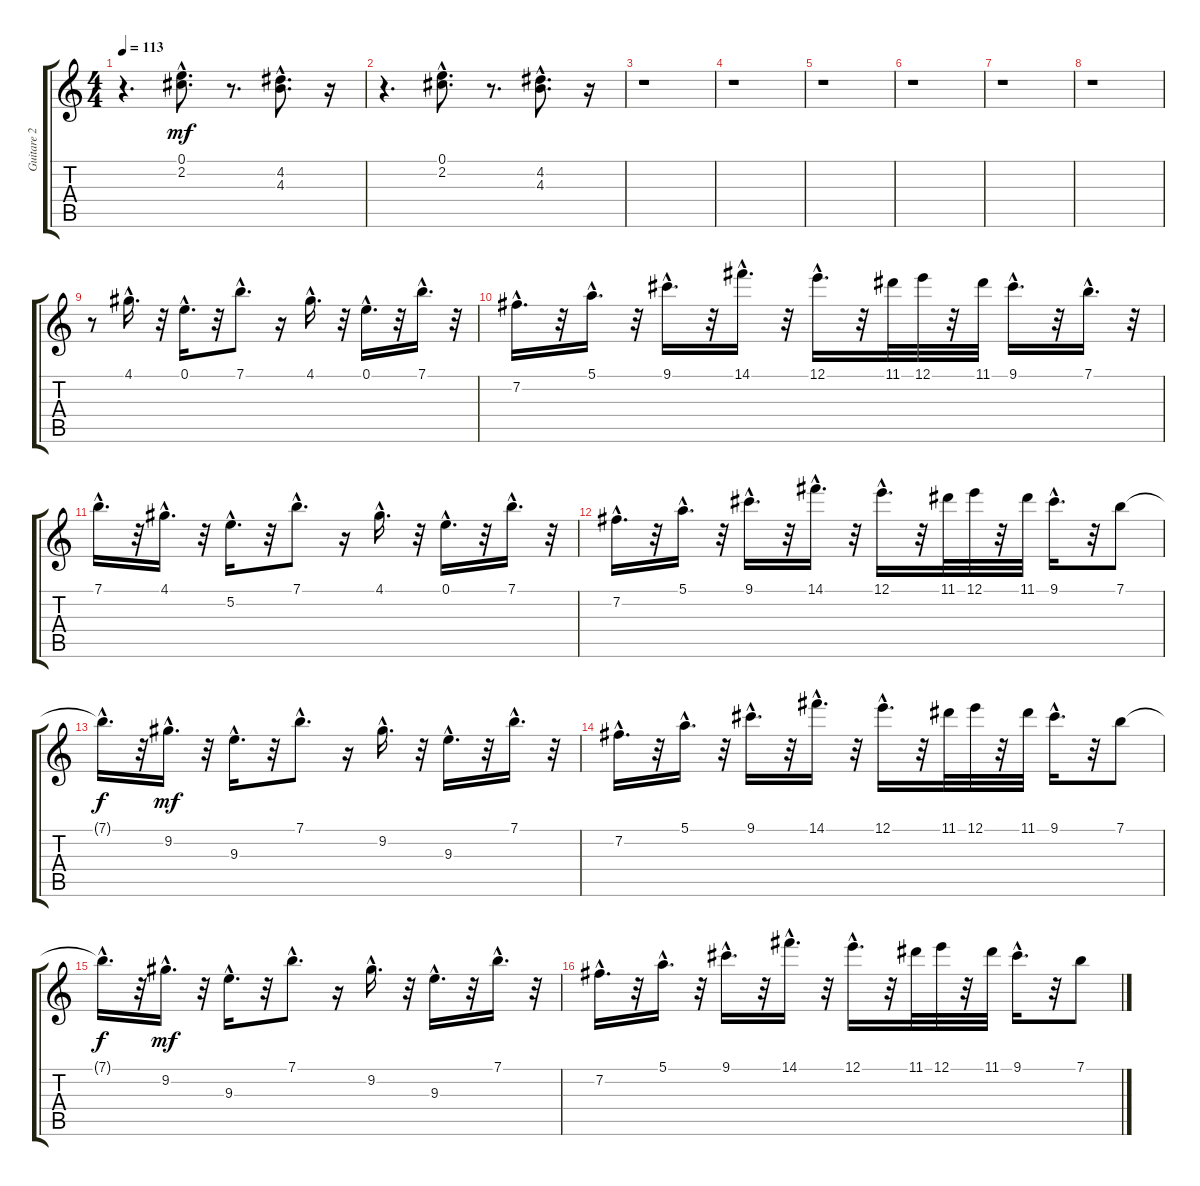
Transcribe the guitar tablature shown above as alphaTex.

\track ("Guitare 2" "Guitare 2") {instrument acousticguitarsteel}
\staff {score tabs}
\tuning (E4 B3 G3 D3 A2 E2) {hide}
\ts (4 4)
\tempo 113
\clef g2
\ks c
r.4{d dy mf} (0.1{hac} 2.2{hac}).8{d} r.8{d} (4.2{hac} 4.3{hac}).8{d} r.16 |
r.4{d} (0.1{hac} 2.2{hac}).8{d} r.8{d} (4.2{hac} 4.3{hac}).8{d} r.16 |
r.1 |
r.1 |
r.1 |
r.1 |
r.1 |
r.1 |
r.8 4.1{hac}.16{d} r.32 0.1{hac}.16{d} r.32 7.1{hac}.8{d} r.16 4.1{hac}.16{d} r.32 0.1{hac}.16{d} r.32 7.1{hac}.16{d} r.32 |
7.2{hac}.16{d} r.32 5.1{hac}.16{d} r.32 9.1{hac}.16{d} r.32 14.1{hac}.16{d} r.32 12.1{hac}.16{d} r.32 11.1.32 12.1.32 r.32 11.1.32 9.1{hac}.16{d} r.32 7.1{hac}.16{d} r.32 |
7.1{hac}.16{d} r.32 4.1{hac}.16{d} r.32 5.2{hac}.16{d} r.32 7.1{hac}.8{d} r.16 4.1{hac}.16{d} r.32 0.1{hac}.16{d} r.32 7.1{hac}.16{d} r.32 |
7.2{hac}.16{d} r.32 5.1{hac}.16{d} r.32 9.1{hac}.16{d} r.32 14.1{hac}.16{d} r.32 12.1{hac}.16{d} r.32 11.1.32 12.1.32 r.32 11.1.32 9.1{hac}.16{d} r.32 7.1.8 |
7.1{hac t}.16{d dy f} r.32 9.2{hac}.16{d dy mf} r.32 9.3{hac}.16{d} r.32 7.1{hac}.8{d} r.16 9.2{hac}.16{d} r.32 9.3{hac}.16{d} r.32 7.1{hac}.16{d} r.32 |
7.2{hac}.16{d} r.32 5.1{hac}.16{d} r.32 9.1{hac}.16{d} r.32 14.1{hac}.16{d} r.32 12.1{hac}.16{d} r.32 11.1.32 12.1.32 r.32 11.1.32 9.1{hac}.16{d} r.32 7.1.8 |
7.1{hac t}.16{d dy f} r.32 9.2{hac}.16{d dy mf} r.32 9.3{hac}.16{d} r.32 7.1{hac}.8{d} r.16 9.2{hac}.16{d} r.32 9.3{hac}.16{d} r.32 7.1{hac}.16{d} r.32 |
7.2{hac}.16{d} r.32 5.1{hac}.16{d} r.32 9.1{hac}.16{d} r.32 14.1{hac}.16{d} r.32 12.1{hac}.16{d} r.32 11.1.32 12.1.32 r.32 11.1.32 9.1{hac}.16{d} r.32 7.1.8
